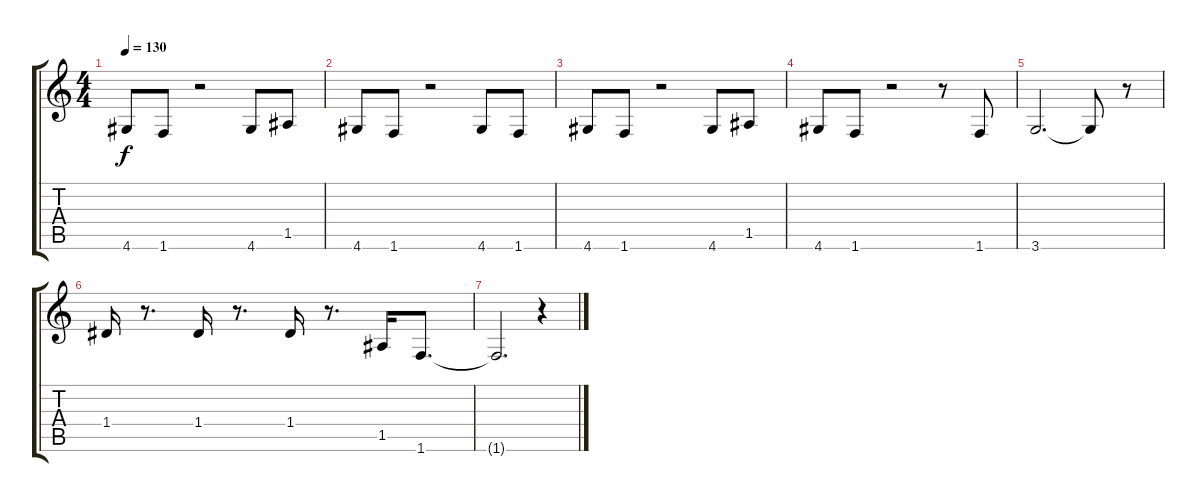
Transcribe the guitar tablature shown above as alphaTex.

\track "" {instrument distortionguitar}
\staff {score tabs}
\tuning (E4 B3 G3 D3 A2 E2) {hide}
\ts (4 4)
\tempo 130
\clef g2
\ks c
4.6.8{dy f} 1.6.8 r.2 4.6.8 1.5.8 |
4.6.8 1.6.8 r.2 4.6.8 1.6.8 |
4.6.8 1.6.8 r.2 4.6.8 1.5.8 |
4.6.8 1.6.8 r.2 r.8 1.6.8 |
3.6.2{d} 3.6{t}.8 r.8 |
1.4.16 r.8{d} 1.4.16 r.8{d} 1.4.16 r.8{d} 1.5.16 1.6.8{d} |
1.6{t}.2{d} r.4
